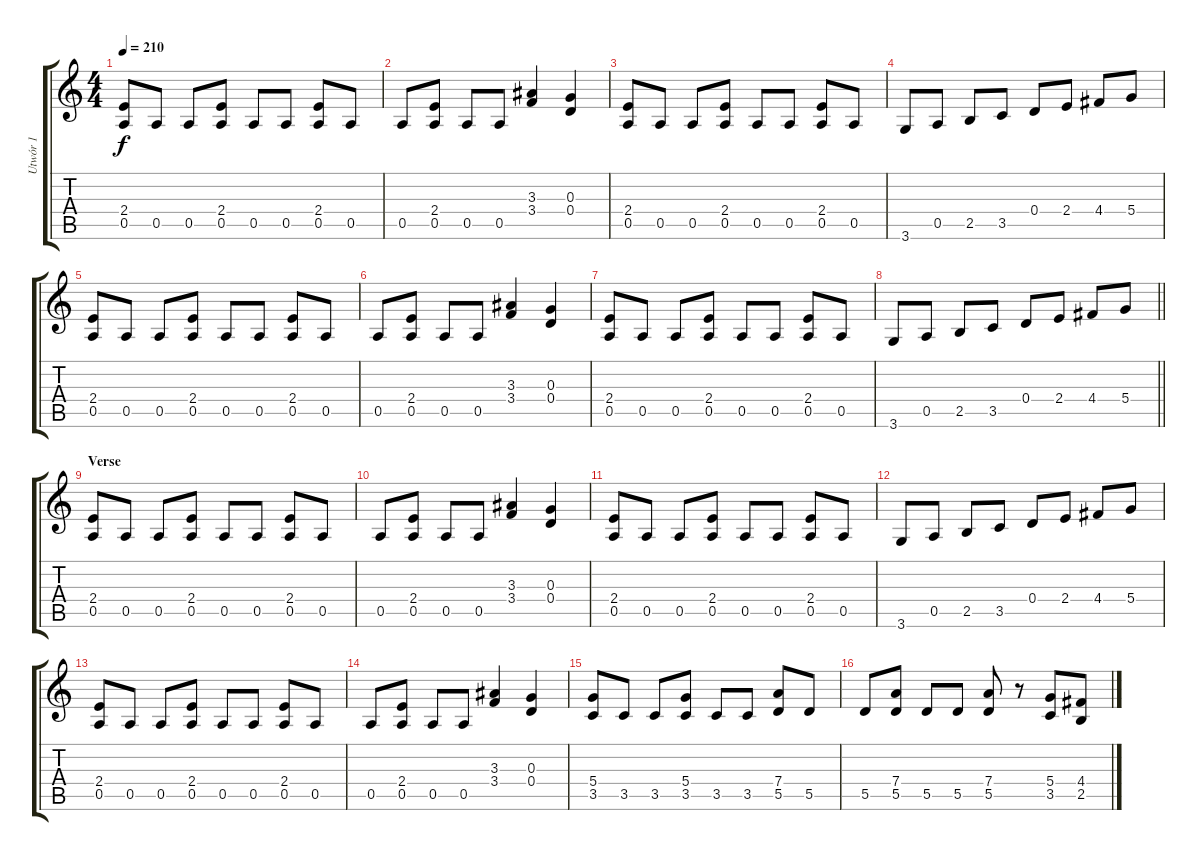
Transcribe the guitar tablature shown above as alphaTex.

\track ("Utwór 1" "Utwór 1") {instrument overdrivenguitar}
\staff {score tabs}
\tuning (E4 B3 G3 D3 A2 E2) {hide}
\ts (4 4)
\tempo 210
\clef g2
\ks c
(2.4 0.5).8{dy f} 0.5.8 0.5.8 (2.4 0.5).8 0.5.8 0.5.8 (2.4 0.5).8 0.5.8 |
0.5.8 (2.4 0.5).8 0.5.8 0.5.8 (3.3 3.4).4 (0.3 0.4).4 |
(2.4 0.5).8 0.5.8 0.5.8 (2.4 0.5).8 0.5.8 0.5.8 (2.4 0.5).8 0.5.8 |
3.6.8 0.5.8 2.5.8 3.5.8 0.4.8 2.4.8 4.4.8 5.4.8 |
(2.4 0.5).8 0.5.8 0.5.8 (2.4 0.5).8 0.5.8 0.5.8 (2.4 0.5).8 0.5.8 |
0.5.8 (2.4 0.5).8 0.5.8 0.5.8 (3.3 3.4).4 (0.3 0.4).4 |
(2.4 0.5).8 0.5.8 0.5.8 (2.4 0.5).8 0.5.8 0.5.8 (2.4 0.5).8 0.5.8 |
\barLineRight lightlight
3.6.8 0.5.8 2.5.8 3.5.8 0.4.8 2.4.8 4.4.8 5.4.8 |
\section ("" "Verse")
(2.4 0.5).8 0.5.8 0.5.8 (2.4 0.5).8 0.5.8 0.5.8 (2.4 0.5).8 0.5.8 |
0.5.8 (2.4 0.5).8 0.5.8 0.5.8 (3.3 3.4).4 (0.3 0.4).4 |
(2.4 0.5).8 0.5.8 0.5.8 (2.4 0.5).8 0.5.8 0.5.8 (2.4 0.5).8 0.5.8 |
3.6.8 0.5.8 2.5.8 3.5.8 0.4.8 2.4.8 4.4.8 5.4.8 |
(2.4 0.5).8 0.5.8 0.5.8 (2.4 0.5).8 0.5.8 0.5.8 (2.4 0.5).8 0.5.8 |
0.5.8 (2.4 0.5).8 0.5.8 0.5.8 (3.3 3.4).4 (0.3 0.4).4 |
(5.4 3.5).8 3.5.8 3.5.8 (5.4 3.5).8 3.5.8 3.5.8 (7.4 5.5).8 5.5.8 |
5.5.8 (7.4 5.5).8 5.5.8 5.5.8 (7.4 5.5).8 r.8 (5.4 3.5).8 (4.4 2.5).8
